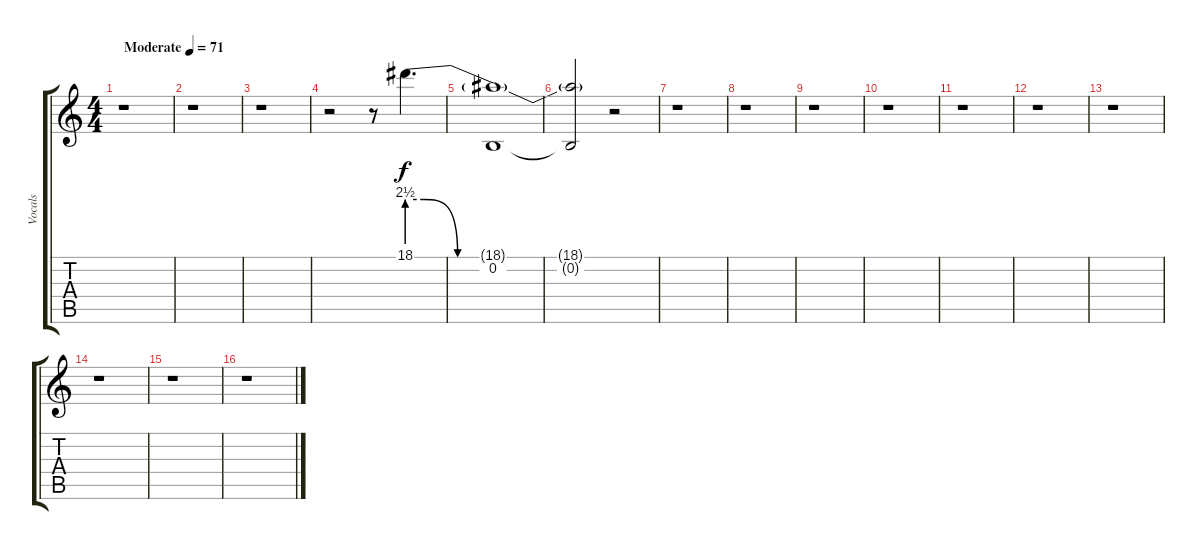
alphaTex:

\track ("Vocals" "Vocals") {instrument synthvoice}
\staff {score tabs}
\tuning (E4 B3 G3 D3 A2 E2) {hide}
\ts (4 4)
\tempo (71 "Moderate")
\clef g2
\ks c
r.1{dy f instrument synthvoice} |
r.1 |
r.1 |
r.2 r.8 18.1{be (custom 0 10 5 10 15 0 60 0)}.4{d} |
(18.1{t} 0.2).1 |
(18.1{t} 0.2{t}).2 r.2 |
r.1 |
r.1 |
r.1 |
r.1 |
r.1 |
r.1 |
r.1 |
r.1 |
r.1 |
r.1
